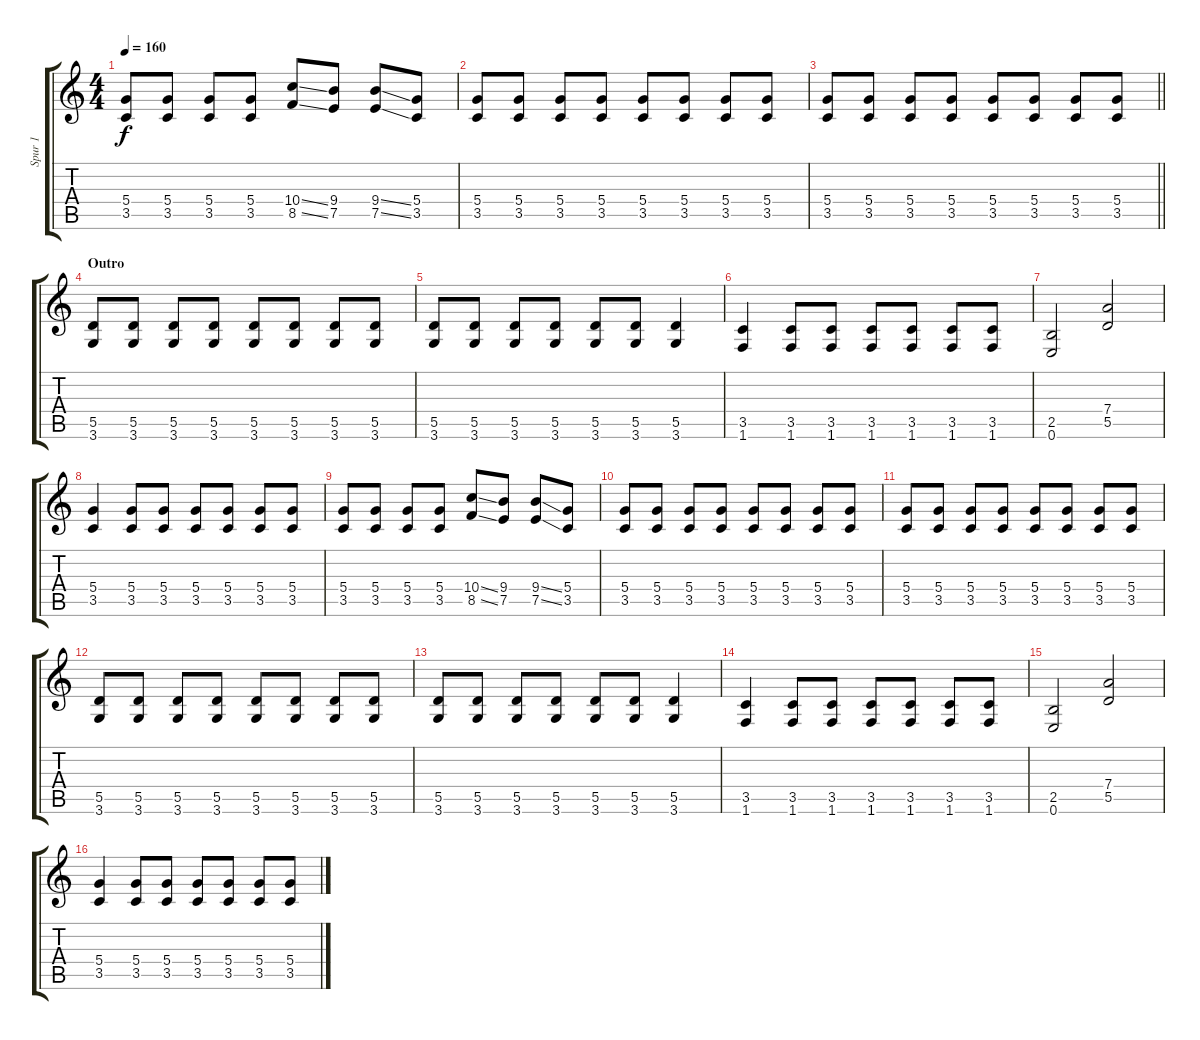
\track ("Spur 1" "Spur 1") {instrument distortionguitar}
\staff {score tabs}
\tuning (E4 B3 G3 D3 A2 E2) {hide}
\ts (4 4)
\tempo 160
\clef g2
\ks c
(5.4 3.5).8{dy f} (5.4 3.5).8 (5.4 3.5).8 (5.4 3.5).8 (10.4{ss} 8.5{ss}).8 (9.4 7.5).8 (9.4{ss} 7.5{ss}).8 (5.4 3.5).8 |
(5.4 3.5).8 (5.4 3.5).8 (5.4 3.5).8 (5.4 3.5).8 (5.4 3.5).8 (5.4 3.5).8 (5.4 3.5).8 (5.4 3.5).8 |
\barLineRight lightlight
(5.4 3.5).8 (5.4 3.5).8 (5.4 3.5).8 (5.4 3.5).8 (5.4 3.5).8 (5.4 3.5).8 (5.4 3.5).8 (5.4 3.5).8 |
\section ("" "Outro")
(5.5 3.6).8 (5.5 3.6).8 (5.5 3.6).8 (5.5 3.6).8 (5.5 3.6).8 (5.5 3.6).8 (5.5 3.6).8 (5.5 3.6).8 |
(5.5 3.6).8 (5.5 3.6).8 (5.5 3.6).8 (5.5 3.6).8 (5.5 3.6).8 (5.5 3.6).8 (5.5 3.6).4 |
(3.5 1.6).4 (3.5 1.6).8 (3.5 1.6).8 (3.5 1.6).8 (3.5 1.6).8 (3.5 1.6).8 (3.5 1.6).8 |
(2.5 0.6).2 (7.4 5.5).2 |
(5.4 3.5).4 (5.4 3.5).8 (5.4 3.5).8 (5.4 3.5).8 (5.4 3.5).8 (5.4 3.5).8 (5.4 3.5).8 |
(5.4 3.5).8 (5.4 3.5).8 (5.4 3.5).8 (5.4 3.5).8 (10.4{ss} 8.5{ss}).8 (9.4 7.5).8 (9.4{ss} 7.5{ss}).8 (5.4 3.5).8 |
(5.4 3.5).8 (5.4 3.5).8 (5.4 3.5).8 (5.4 3.5).8 (5.4 3.5).8 (5.4 3.5).8 (5.4 3.5).8 (5.4 3.5).8 |
(5.4 3.5).8 (5.4 3.5).8 (5.4 3.5).8 (5.4 3.5).8 (5.4 3.5).8 (5.4 3.5).8 (5.4 3.5).8 (5.4 3.5).8 |
(5.5 3.6).8 (5.5 3.6).8 (5.5 3.6).8 (5.5 3.6).8 (5.5 3.6).8 (5.5 3.6).8 (5.5 3.6).8 (5.5 3.6).8 |
(5.5 3.6).8 (5.5 3.6).8 (5.5 3.6).8 (5.5 3.6).8 (5.5 3.6).8 (5.5 3.6).8 (5.5 3.6).4 |
(3.5 1.6).4 (3.5 1.6).8 (3.5 1.6).8 (3.5 1.6).8 (3.5 1.6).8 (3.5 1.6).8 (3.5 1.6).8 |
(2.5 0.6).2 (7.4 5.5).2 |
(5.4 3.5).4 (5.4 3.5).8 (5.4 3.5).8 (5.4 3.5).8 (5.4 3.5).8 (5.4 3.5).8 (5.4 3.5).8
